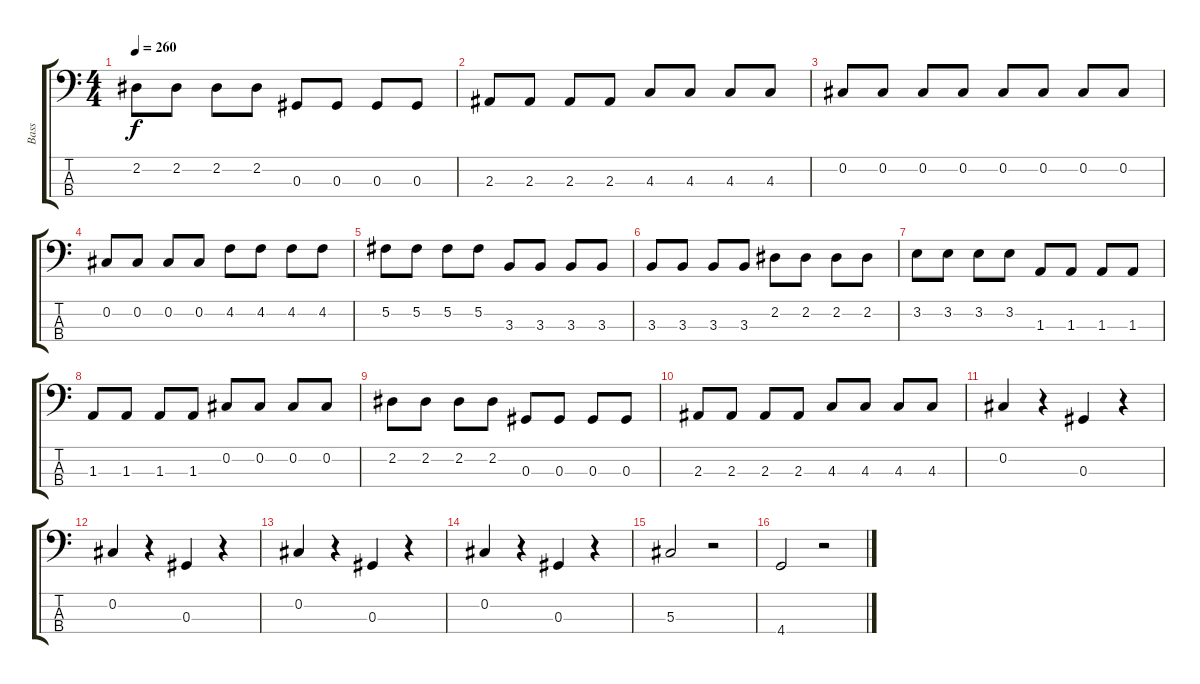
\track ("Bass" "Bass") {instrument electricbassfinger}
\staff {score tabs}
\tuning (Gb2 Db2 Ab1 Eb1) {hide}
\ts (4 4)
\tempo 260
\clef f4
\ks c
2.2.8{dy f} 2.2.8 2.2.8 2.2.8 0.3.8 0.3.8 0.3.8 0.3.8 |
2.3.8 2.3.8 2.3.8 2.3.8 4.3.8 4.3.8 4.3.8 4.3.8 |
0.2.8 0.2.8 0.2.8 0.2.8 0.2.8 0.2.8 0.2.8 0.2.8 |
0.2.8 0.2.8 0.2.8 0.2.8 4.2.8 4.2.8 4.2.8 4.2.8 |
5.2.8 5.2.8 5.2.8 5.2.8 3.3.8 3.3.8 3.3.8 3.3.8 |
3.3.8 3.3.8 3.3.8 3.3.8 2.2.8 2.2.8 2.2.8 2.2.8 |
3.2.8 3.2.8 3.2.8 3.2.8 1.3.8 1.3.8 1.3.8 1.3.8 |
1.3.8 1.3.8 1.3.8 1.3.8 0.2.8 0.2.8 0.2.8 0.2.8 |
2.2.8 2.2.8 2.2.8 2.2.8 0.3.8 0.3.8 0.3.8 0.3.8 |
2.3.8 2.3.8 2.3.8 2.3.8 4.3.8 4.3.8 4.3.8 4.3.8 |
0.2.4 r.4 0.3.4 r.4 |
0.2.4 r.4 0.3.4 r.4 |
0.2.4 r.4 0.3.4 r.4 |
0.2.4 r.4 0.3.4 r.4 |
5.3.2 r.2 |
4.4.2 r.2
